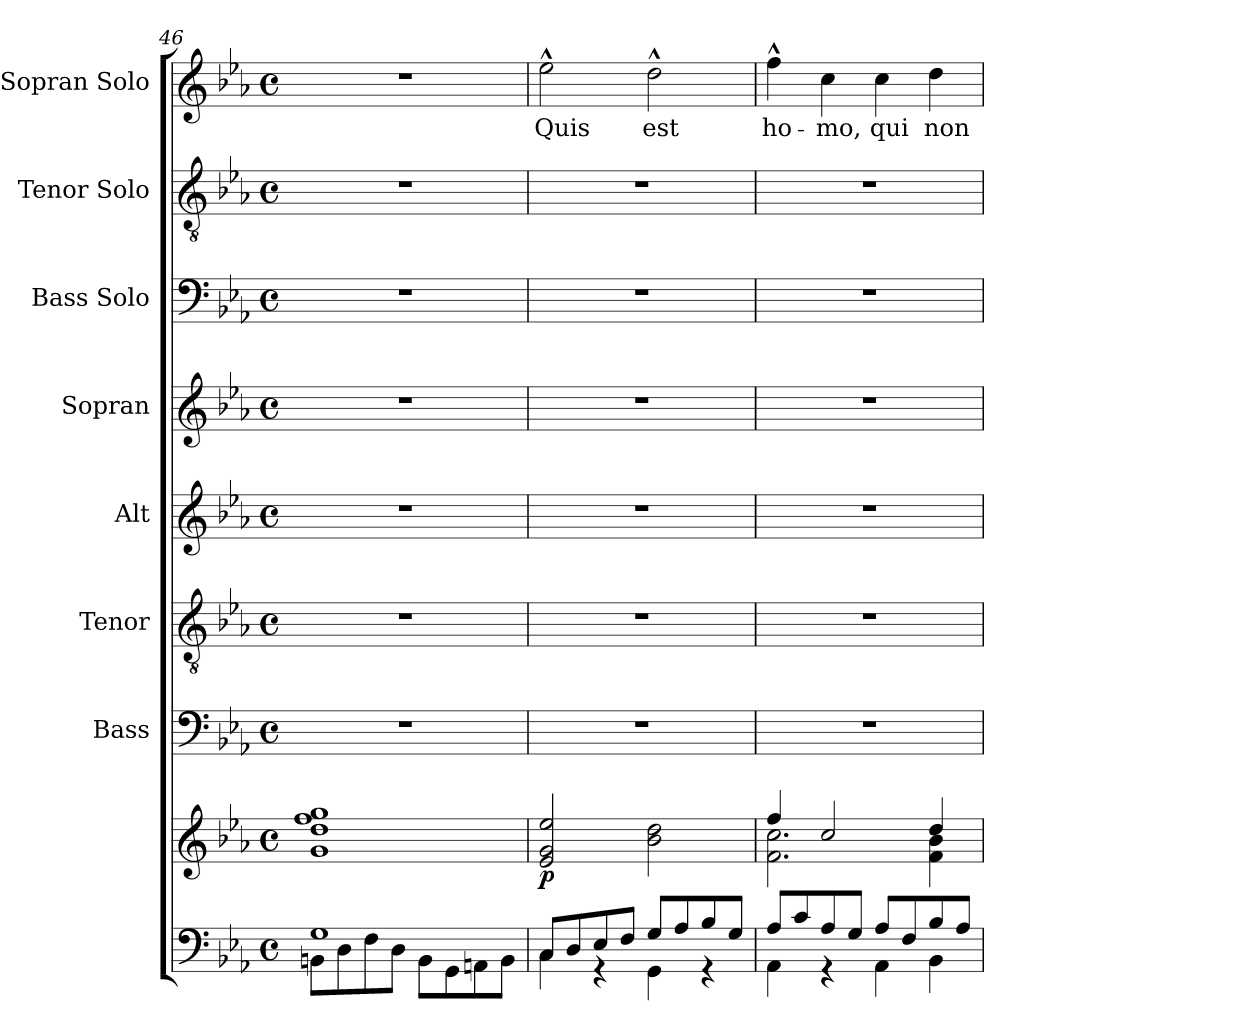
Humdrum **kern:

**kern	**kern	**dynam	**kern	**kern	**kern	**kern	**kern	**kern	**kern	**text
*part8	*part8	*part8	*part7	*part6	*part5	*part4	*part3	*part2	*part1	*part1
*staff9	*staff8	*staff8/9	*staff7	*staff6	*staff5	*staff4	*staff3	*staff2	*staff1	*staff1
*	*	*	*I"Bass	*I"Tenor	*I"Alt	*I"Sopran	*I"Bass Solo	*I"Tenor Solo	*I"Sopran Solo	*
*	*	*	*I'B.	*I'T.	*I'A.	*I'S.	*I'B. Solo	*I'T. Solo	*I'S. Solo	*
*clefF4	*clefG2	*	*clefF4	*clefGv2	*clefG2	*clefG2	*clefF4	*clefGv2	*clefG2	*
*k[b-e-a-]	*k[b-e-a-]	*	*k[b-e-a-]	*k[b-e-a-]	*k[b-e-a-]	*k[b-e-a-]	*k[b-e-a-]	*k[b-e-a-]	*k[b-e-a-]	*
*E-:	*E-:	*	*E-:	*E-:	*E-:	*E-:	*E-:	*E-:	*E-:	*
*M4/4	*M4/4	*	*M4/4	*M4/4	*M4/4	*M4/4	*M4/4	*M4/4	*M4/4	*
*met(c)	*met(c)	*	*met(c)	*met(c)	*met(c)	*met(c)	*met(c)	*met(c)	*met(c)	*
=46	=46	=46	=46	=46	=46	=46	=46	=46	=46	=46
*^	*	*	*	*	*	*	*	*	*	*
1G	8BBn\L	1g 1dd 1ff 1gg	.	1r	1r	1r	1r	1r	1r	1r	.
.	8D\	.	.	.	.	.	.	.	.	.	.
.	8F\	.	.	.	.	.	.	.	.	.	.
.	8D\J	.	.	.	.	.	.	.	.	.	.
.	8BB\L	.	.	.	.	.	.	.	.	.	.
.	8GG\	.	.	.	.	.	.	.	.	.	.
.	8AAn\	.	.	.	.	.	.	.	.	.	.
.	8BB\J	.	.	.	.	.	.	.	.	.	.
=47	=47	=47	=47	=47	=47	=47	=47	=47	=47	=47	=47
!	!	!	!LO:DY:b	!	!	!	!	!	!	!	!LO:LY:b
8C/L	4C\	2e-/ 2g/ 2ee-/	p	1r	1r	1r	1r	1r	1r	2ee-^^>\	Quis
8D/	.	.	.	.	.	.	.	.	.	.	.
8E-/	4rGG	.	.	.	.	.	.	.	.	.	.
8F/J	.	.	.	.	.	.	.	.	.	.	.
!	!	!	!	!	!	!	!	!	!	!	!LO:LY:b
8G/L	4GG\	2b-\ 2dd\	.	.	.	.	.	.	.	2dd^^>\	est
8A-/	.	.	.	.	.	.	.	.	.	.	.
8B-/	4rGG	.	.	.	.	.	.	.	.	.	.
8G/J	.	.	.	.	.	.	.	.	.	.	.
!!LO:LB:g=z
=48	=48	=48	=48	=48	=48	=48	=48	=48	=48	=48	=48
*	*	*^	*	*	*	*	*	*	*	*	*
!	!	!	!	!	!	!	!	!	!	!	!	!LO:LY:b
8A-/L	4AA-\	4ff/	2.f\ 2.cc\	.	1r	1r	1r	1r	1r	1r	4ff^^>\	ho-
8c/	.	.	.	.	.	.	.	.	.	.	.	.
!	!	!	!	!	!	!	!	!	!	!	!	!LO:LY:b
8A-/	4rGG	2cc/	.	.	.	.	.	.	.	.	4cc\	-mo,
8G/J	.	.	.	.	.	.	.	.	.	.	.	.
!	!	!	!	!	!	!	!	!	!	!	!	!LO:LY:b
8A-/L	4AA-\	.	.	.	.	.	.	.	.	.	4cc\	qui
8F/	.	.	.	.	.	.	.	.	.	.	.	.
!	!	!	!	!	!	!	!	!	!	!	!	!LO:LY:b
8B-/	4BB-\	4dd/	4f\ 4b-\	.	.	.	.	.	.	.	4dd\	non
8A-/J	.	.	.	.	.	.	.	.	.	.	.	.
*v	*v	*	*	*	*	*	*	*	*	*	*	*
*	*v	*v	*	*	*	*	*	*	*	*	*
=	=	=	=	=	=	=	=	=	=	=
*-	*-	*-	*-	*-	*-	*-	*-	*-	*-	*-
